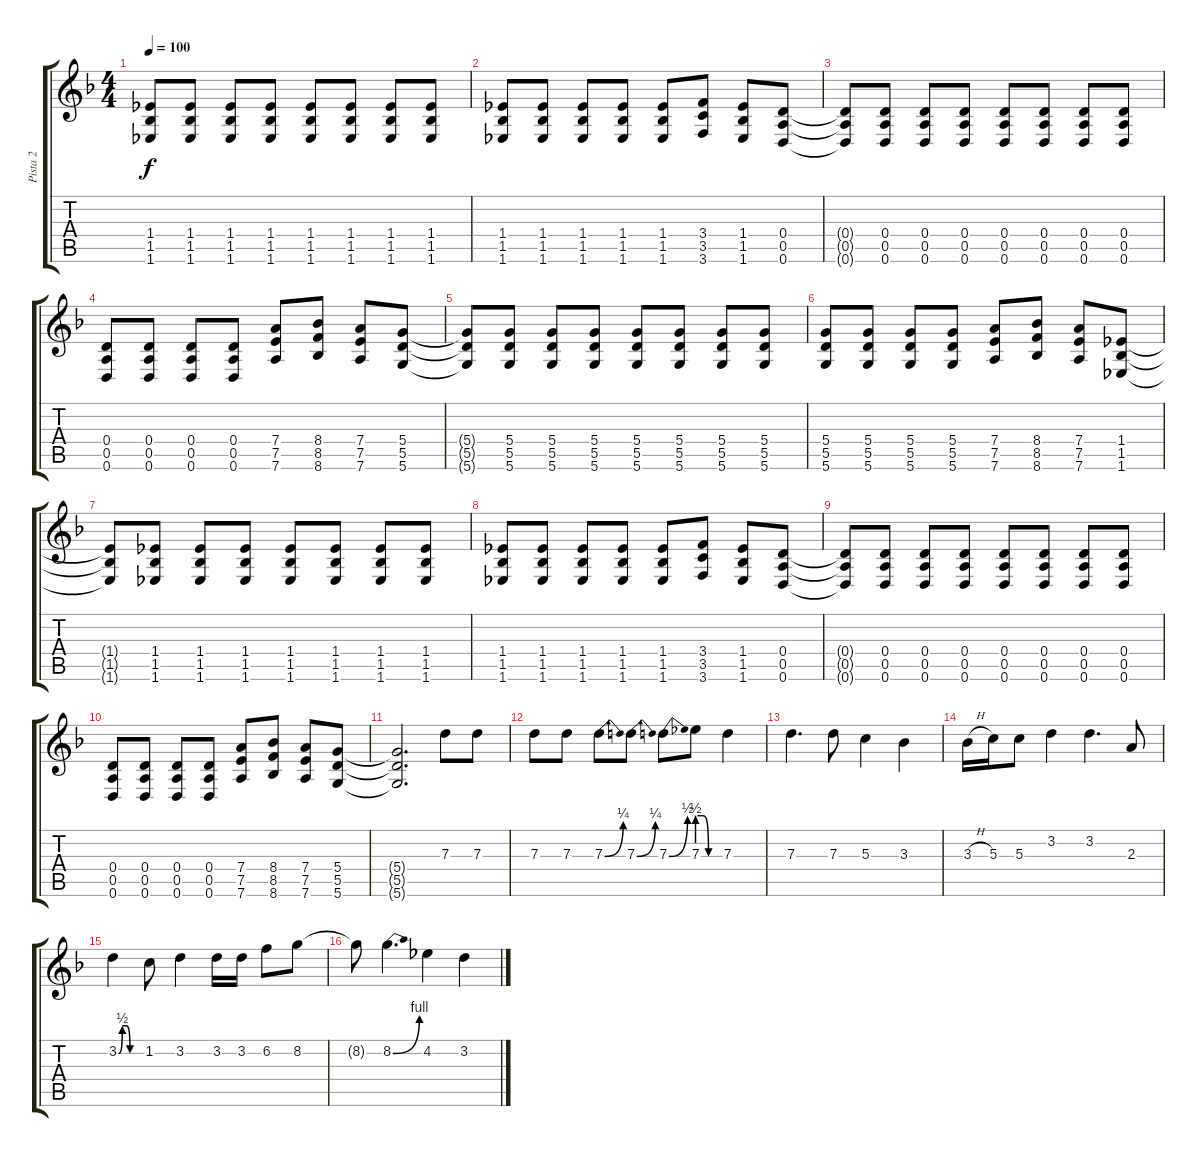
\track ("Pista 2" "Pista 2") {instrument overdrivenguitar}
\staff {score tabs}
\tuning (E4 B3 G3 D3 A2 D2) {hide}
\ts (4 4)
\tempo 100
\clef g2
\ks dminor
(1.4{t} 1.5{t} 1.6{t}).8{dy f instrument overdrivenguitar} (1.4 1.5 1.6).8 (1.4 1.5 1.6).8 (1.4 1.5 1.6).8 (1.4 1.5 1.6).8 (1.4 1.5 1.6).8 (1.4 1.5 1.6).8 (1.4 1.5 1.6).8 |
(1.4 1.5 1.6).8 (1.4 1.5 1.6).8 (1.4 1.5 1.6).8 (1.4 1.5 1.6).8 (1.4 1.5 1.6).8 (3.4 3.5 3.6).8 (1.4 1.5 1.6).8 (0.4 0.5 0.6).8 |
(0.4{t} 0.5{t} 0.6{t}).8 (0.4 0.5 0.6).8 (0.4 0.5 0.6).8 (0.4 0.5 0.6).8 (0.4 0.5 0.6).8 (0.4 0.5 0.6).8 (0.4 0.5 0.6).8 (0.4 0.5 0.6).8 |
(0.4 0.5 0.6).8 (0.4 0.5 0.6).8 (0.4 0.5 0.6).8 (0.4 0.5 0.6).8 (7.4 7.5 7.6).8 (8.4 8.5 8.6).8 (7.4 7.5 7.6).8 (5.4 5.5 5.6).8 |
(5.4{t} 5.5{t} 5.6{t}).8 (5.4 5.5 5.6).8 (5.4 5.5 5.6).8 (5.4 5.5 5.6).8 (5.4 5.5 5.6).8 (5.4 5.5 5.6).8 (5.4 5.5 5.6).8 (5.4 5.5 5.6).8 |
(5.4 5.5 5.6).8 (5.4 5.5 5.6).8 (5.4 5.5 5.6).8 (5.4 5.5 5.6).8 (7.4 7.5 7.6).8 (8.4 8.5 8.6).8 (7.4 7.5 7.6).8 (1.4 1.5 1.6).8 |
(1.4{t} 1.5{t} 1.6{t}).8{instrument overdrivenguitar} (1.4 1.5 1.6).8 (1.4 1.5 1.6).8 (1.4 1.5 1.6).8 (1.4 1.5 1.6).8 (1.4 1.5 1.6).8 (1.4 1.5 1.6).8 (1.4 1.5 1.6).8 |
(1.4 1.5 1.6).8 (1.4 1.5 1.6).8 (1.4 1.5 1.6).8 (1.4 1.5 1.6).8 (1.4 1.5 1.6).8 (3.4 3.5 3.6).8 (1.4 1.5 1.6).8 (0.4 0.5 0.6).8 |
(0.4{t} 0.5{t} 0.6{t}).8 (0.4 0.5 0.6).8 (0.4 0.5 0.6).8 (0.4 0.5 0.6).8 (0.4 0.5 0.6).8 (0.4 0.5 0.6).8 (0.4 0.5 0.6).8 (0.4 0.5 0.6).8 |
(0.4 0.5 0.6).8 (0.4 0.5 0.6).8 (0.4 0.5 0.6).8 (0.4 0.5 0.6).8 (7.4 7.5 7.6).8 (8.4 8.5 8.6).8 (7.4 7.5 7.6).8 (5.4 5.5 5.6).8 |
(5.4{t} 5.5{t} 5.6{t}).2{d} 7.3.8 7.3.8 |
7.3.8 7.3.8 7.3{be (bend 0 0 60 1)}.8 7.3{be (bend 0 0 60 1)}.8 7.3{be (bend 0 0 60 2)}.8 7.3{be (custom 0 2 15 2 30 0 60 0)}.8 7.3.4 |
7.3.4{d} 7.3.8 5.3.4 3.3.4 |
3.3{h}.16 5.3.16 5.3.8 3.2.4 3.2.4{d} 2.3.8 |
3.2{be (custom 0 0 10 2 20 2 30 0 60 0)}.4 1.2.8 3.2.4 3.2.16 3.2.16 6.2.8 8.2.8 |
8.2{t}.8 8.2{be (bend 0 0 60 4)}.4{d} 4.2.4 3.2.4
